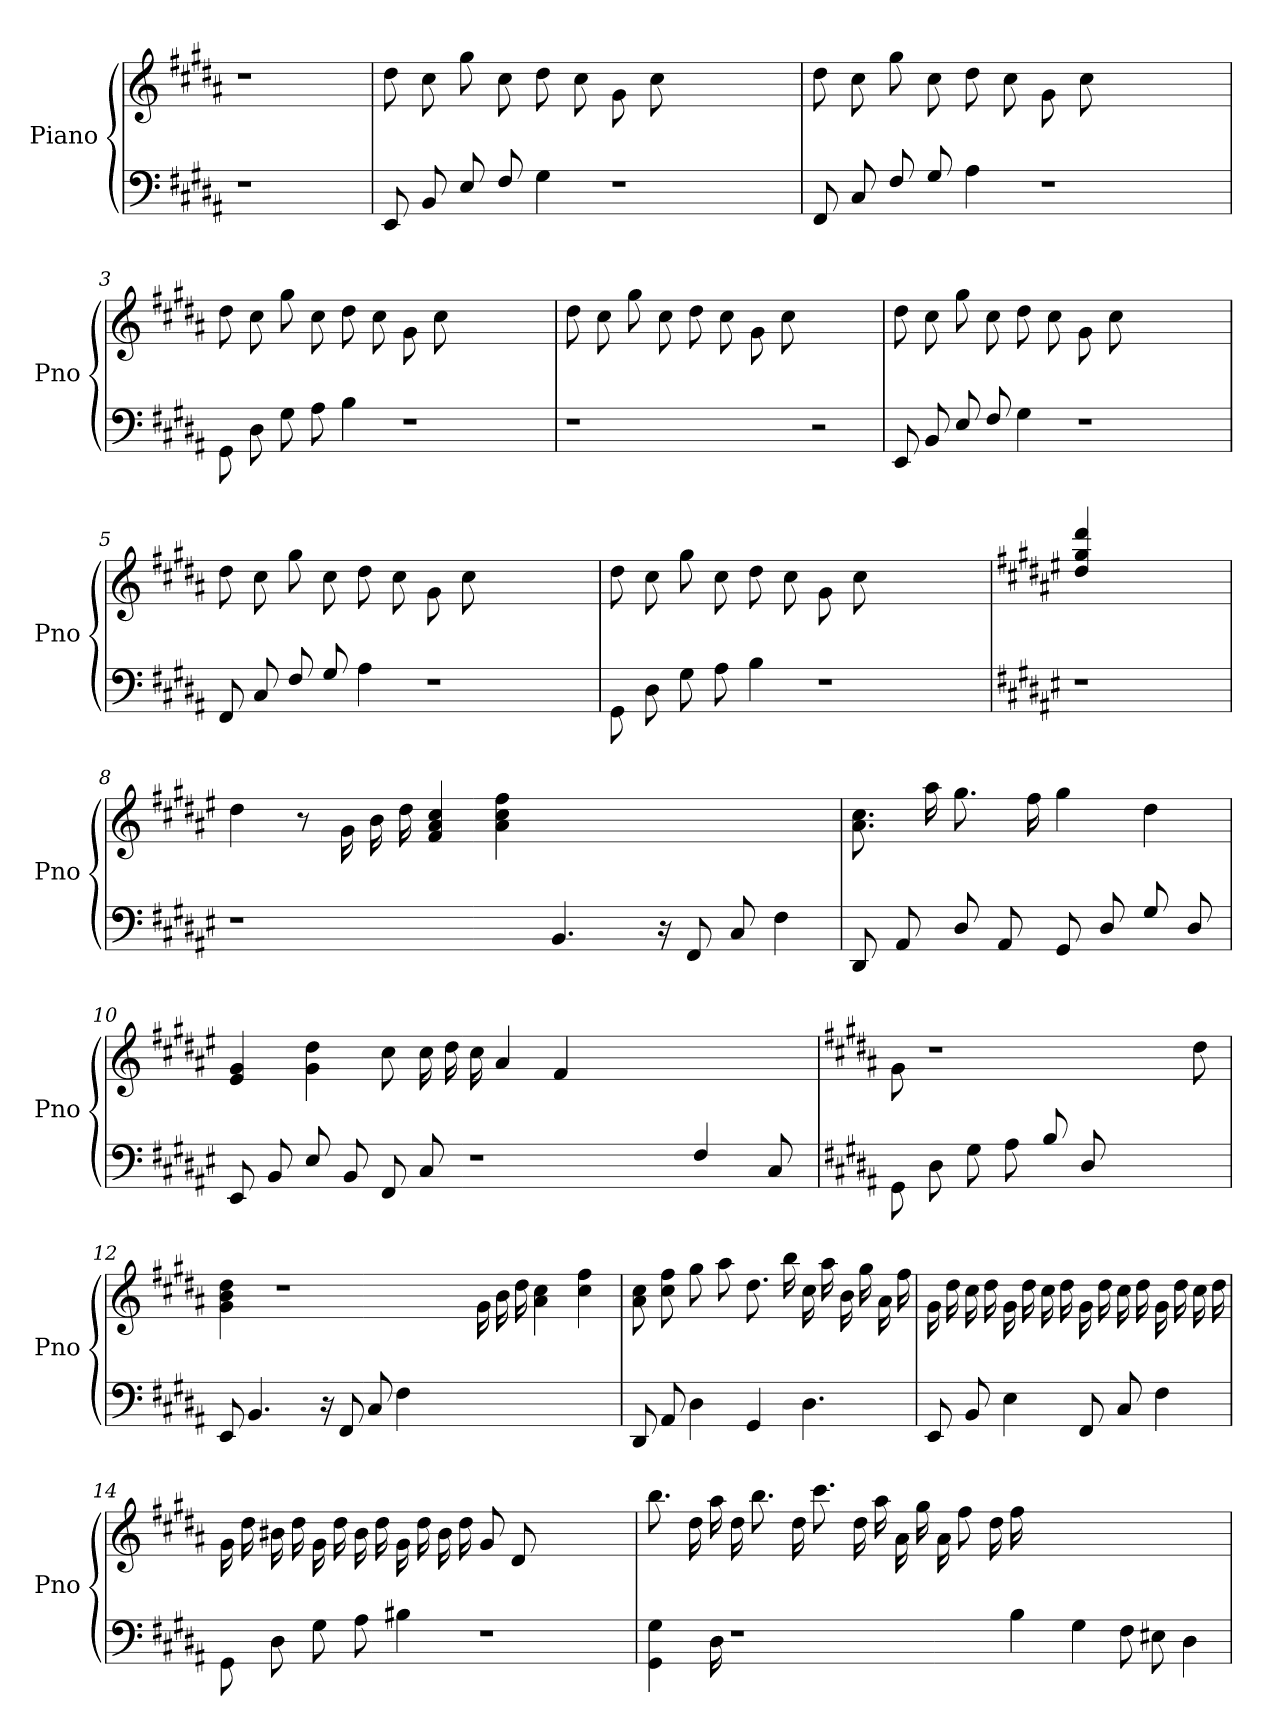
**kern	**kern
*part1	*part1
*staff2	*staff1
*I"Piano	*
*I'Pno	*
*clefF4	*clefG2
*k[f#c#g#d#a#]	*k[f#c#g#d#a#]
=1	=1
1r	1r
=1	=1
8EE/	8dd#\
8BB/	8cc#\
8E/	8gg#\
8F#/	8cc#\
4G#\	8dd#\
.	8cc#\
1r	8g#\
.	8cc#\
.	2.ryy
=2	=2
8FF#/	8dd#\
8C#/	8cc#\
8F#/	8gg#\
8G#/	8cc#\
4A#\	8dd#\
.	8cc#\
1r	8g#\
.	8cc#\
.	2.ryy
=3	=3
8GG#\	8dd#\
8D#\	8cc#\
8G#\	8gg#\
8A#\	8cc#\
4B\	8dd#\
.	8cc#\
1r	8g#\
.	8cc#\
.	2.ryy
=3	=3
1r	8dd#\
.	8cc#\
.	8gg#\
.	8cc#\
.	8dd#\
.	8cc#\
.	8g#\
.	8cc#\
2r	2ryy
=4	=4
8EE/	8dd#\
8BB/	8cc#\
8E/	8gg#\
8F#/	8cc#\
4G#\	8dd#\
.	8cc#\
1r	8g#\
.	8cc#\
.	2.ryy
=5	=5
8FF#/	8dd#\
8C#/	8cc#\
8F#/	8gg#\
8G#/	8cc#\
4A#\	8dd#\
.	8cc#\
1r	8g#\
.	8cc#\
.	2.ryy
=6	=6
8GG#\	8dd#\
8D#\	8cc#\
8G#\	8gg#\
8A#\	8cc#\
4B\	8dd#\
.	8cc#\
1r	8g#\
.	8cc#\
.	2.ryy
=7	=7
*k[f#c#g#d#a#e#]	*k[f#c#g#d#a#e#]
1r	4ddd#/ 4gg#/ 4dd#/
.	2.ryy
=8	=8
1r	4dd#\
.	8r
.	16g#\
.	16b\
.	16dd#\
.	4f#/ 4a#/ 4cc#/
.	4ff#\ 4a#\ 4cc#\
4.BB/	.
.	2..ryy
16r	.
8FF#/	.
8C#/	.
4F#\	.
=9	=9
8DD#/	8.cc#\ 8.a#\
8AA#/	.
.	16aa#\
8D#/	8.gg#\
8AA#/	.
.	16ff#\
8GG#/	4gg#\
8D#/	.
8G#/	4dd#\
8D#/	.
=10	=10
8EE#/	4g#/ 4e#/
8BB/	.
8E#/	4g#\ 4dd#\
8BB/	.
8FF#/	8cc#\
8C#/	16cc#\
.	16dd#\
1r	16cc#\
.	4a#/
.	4f#/
.	2ryy
4F#/	.
.	4ryy
8C#/	.
.	16ryy
=11	=11
*k[f#c#g#d#a#]	*k[f#c#g#d#a#]
8GG#\	8g#\
8D#\	1r
8G#\	.
8A#\	.
8B/	.
8D#/	.
2ryy	.
.	8dd#\
=12	=12
8EE/	4g#\ 4dd#\ 4b\
4.BB/	.
.	1r
16r	.
8FF#/	.
8C#/	.
4F#\	.
2..ryy	.
.	16g#\
.	16b\
.	16dd#\
.	4a#\ 4cc#\
.	4cc#\ 4ff#\
=13	=13
8DD#/	8a#\ 8cc#\
8AA#/	8ff#\ 8cc#\
4D#\	8gg#\
.	8aa#\
4GG#/	8.dd#\
.	16bb\
4.D#\	16cc#\
.	16aa#\
.	16b\
.	16gg#\
.	16a#\
.	16ff#\
=13	=13
8EE/	16g#\
.	16dd#\
8BB/	16cc#\
.	16dd#\
4E\	16g#\
.	16dd#\
.	16cc#\
.	16dd#\
8FF#/	16g#\
.	16dd#\
8C#/	16cc#\
.	16dd#\
4F#\	16g#\
.	16dd#\
.	16cc#\
.	16dd#\
=14	=14
8GG#\	16g#\
.	16dd#\
8D#\	16b#\
.	16dd#\
8G#\	16g#\
.	16dd#\
8A#\	16b#\
.	16dd#\
4B#\	16g#\
.	16dd#\
.	16b#\
.	16dd#\
1r	8g#/
.	8d#/
.	2.ryy
=15	=15
4GG#\ 4G#\	8.bb\
.	16dd#\
16D#\	16aa#\
1r	16dd#\
.	8.bb\
.	16dd#\
.	8.ccc#\
.	16dd#\
.	16aa#\
.	16a#\
.	16gg#\
.	16a#\
.	8ff#\
.	16dd#\
4B\	16ff#\
.	2...ryy
4G#\	.
8F#\	.
8E#\	.
4D#\	.
=	=
*-	*-
